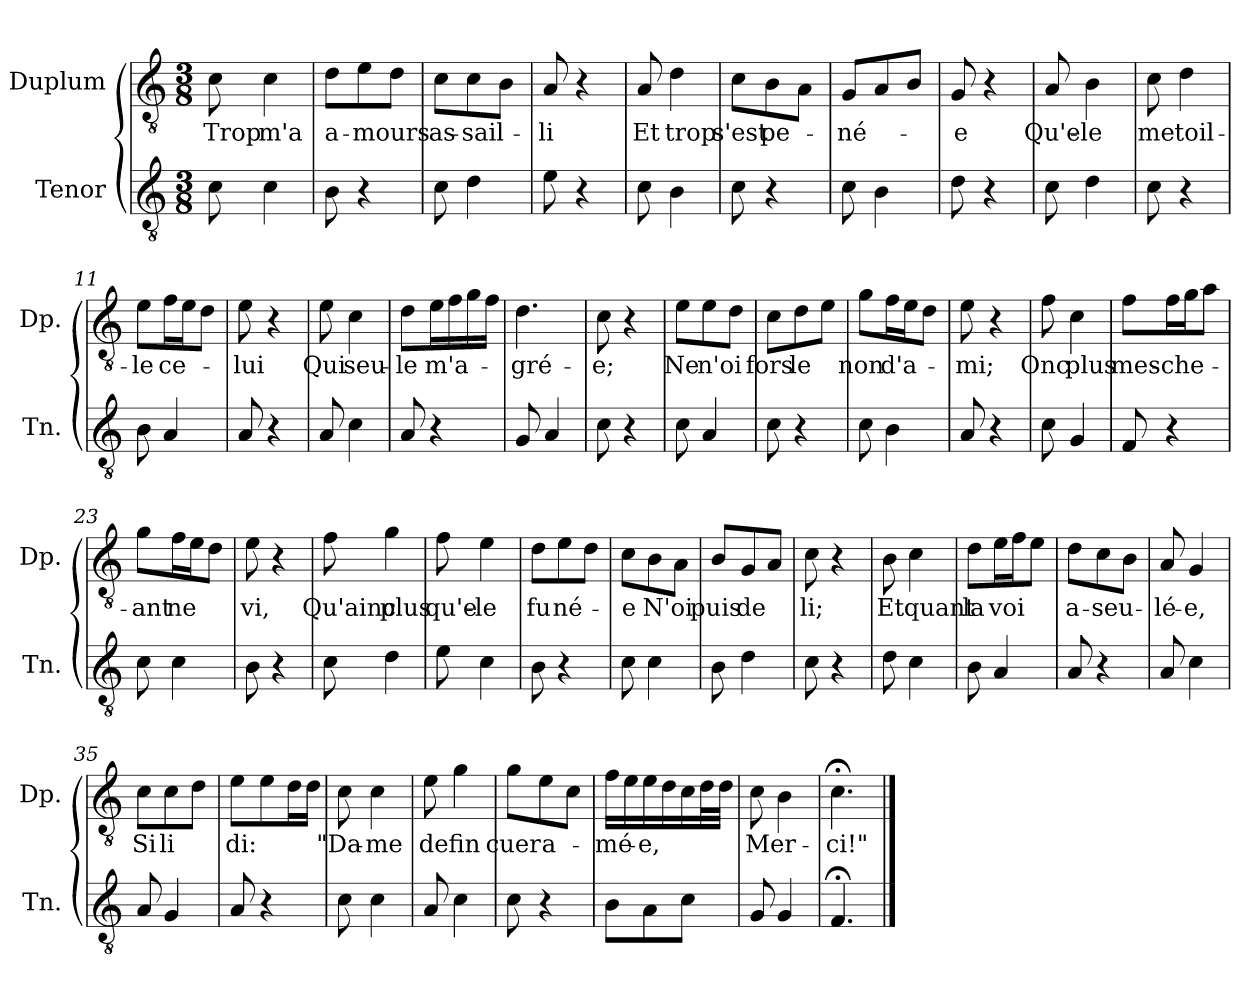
**kern	**kern	**text
*part2	*part1	*part1
*staff2	*staff1	*staff1
*I"Tenor	*I"Duplum	*
*I'Tn.	*I'Dp.	*
*clefGv2	*clefGv2	*
*k[]	*k[]	*
*M3/8	*M3/8	*
=1	=1	=1
!	!	!LO:LY:b
8c\	8c\	Trop
!	!	!LO:LY:b
4c\	4c\	m'a
=2	=2	=2
!	!	!LO:LY:b
8B\	8d\L	a-
!	!	!LO:LY:b
4r	8e\	-mours
.	8d\J	.
=3	=3	=3
!	!	!LO:LY:b
8c\	8c\L	as-
!	!	!LO:LY:b
4d\	8c\	-sail-
.	8B\J	.
=4	=4	=4
!	!	!LO:LY:b
8e\	8A/	-li
4r	4r	.
=5	=5	=5
!	!	!LO:LY:b
8c\	8A/	Et
!	!	!LO:LY:b
4B\	4d\	trop
=6	=6	=6
!	!	!LO:LY:b
8c\	8c\L	s'est
!	!	!LO:LY:b
4r	8B\	pe-
.	8A\J	.
=7	=7	=7
!	!	!LO:LY:b
8c\	8G/L	-né-
4B\	8A/	.
.	8B/J	.
=8	=8	=8
!	!	!LO:LY:b
8d\	8G/	-e
4r	4r	.
=9	=9	=9
!	!	!LO:LY:b
8c\	8A/	Qu'e-
!	!	!LO:LY:b
4d\	4B\	-le
=10	=10	=10
!	!	!LO:LY:b
8c\	8c\	me
!	!	!LO:LY:b
4r	4d\	toil-
=11	=11	=11
!	!	!LO:LY:b
8B\	8e\L	-le
!	!	!LO:LY:b
4A/	16f\L	ce-
.	16e\J	.
.	8d\J	.
!!LO:LB:g=z
=12	=12	=12
!	!	!LO:LY:b
8A/	8e\	-lui
4r	4r	.
=13	=13	=13
!	!	!LO:LY:b
8A/	8e\	Qui
!	!	!LO:LY:b
4c\	4c\	seu-
=14	=14	=14
!	!	!LO:LY:b
8A/	8d\L	-le
!	!	!LO:LY:b
4r	16e\L	m'a-
.	16f\	.
.	16g\	.
.	16f\JJ	.
=15	=15	=15
!	!	!LO:LY:b
8G/	4.d\	-gré-
4A/	.	.
=16	=16	=16
!	!	!LO:LY:b
8c\	8c\	-e;
4r	4r	.
=17	=17	=17
!	!	!LO:LY:b
8c\	8e\L	Ne
!	!	!LO:LY:b
4A/	8e\	n'oi
.	8d\J	.
=18	=18	=18
!	!	!LO:LY:b
8c\	8c\L	fors
!	!	!LO:LY:b
4r	8d\	le
.	8e\J	.
=19	=19	=19
!	!	!LO:LY:b
8c\	8g\L	non
!	!	!LO:LY:b
4B\	16f\L	d'a-
.	16e\J	.
.	8d\J	.
=20	=20	=20
!	!	!LO:LY:b
8A/	8e\	-mi;
4r	4r	.
=21	=21	=21
!	!	!LO:LY:b
8c\	8f\	Onc
!	!	!LO:LY:b
4G/	4c\	plus
=22	=22	=22
!	!	!LO:LY:b
8F/	8f\L	mes-
!	!	!LO:LY:b
4r	16f\L	-che-
.	16g\J	.
.	8a\J	.
!!LO:LB:g=z
=23	=23	=23
!	!	!LO:LY:b
8c\	8g\L	-ant
!	!	!LO:LY:b
4c\	16f\L	ne
.	16e\J	.
.	8d\J	.
=24	=24	=24
!	!	!LO:LY:b
8B\	8e\	vi,
4r	4r	.
=25	=25	=25
!	!	!LO:LY:b
8c\	8f\	Qu'ainc
!	!	!LO:LY:b
4d\	4g\	plus
=26	=26	=26
!	!	!LO:LY:b
8e\	8f\	qu'e-
!	!	!LO:LY:b
4c\	4e\	-le
=27	=27	=27
!	!	!LO:LY:b
8B\	8d\L	fu
!	!	!LO:LY:b
4r	8e\	né-
.	8d\J	.
=28	=28	=28
!	!	!LO:LY:b
8c\	8c\L	-e
!	!	!LO:LY:b
4c\	8B\	N'oi
.	8A\J	.
=29	=29	=29
!	!	!LO:LY:b
8B\	8B/L	puis
!	!	!LO:LY:b
4d\	8G/	de
.	8A/J	.
=30	=30	=30
!	!	!LO:LY:b
8c\	8c\	li;
4r	4r	.
=31	=31	=31
!	!	!LO:LY:b
8d\	8B\	Et
!	!	!LO:LY:b
4c\	4c\	quant
=32	=32	=32
!	!	!LO:LY:b
8B\	8d\L	la
!	!	!LO:LY:b
4A/	16e\L	voi
.	16f\J	.
.	8e\J	.
=33	=33	=33
!	!	!LO:LY:b
8A/	8d\L	a-
!	!	!LO:LY:b
4r	8c\	-seu-
.	8B\J	.
!!LO:LB:g=z
=34	=34	=34
!	!	!LO:LY:b
8A/	8A/	-lé-
!	!	!LO:LY:b
4c\	4G/	-e,
=35	=35	=35
!	!	!LO:LY:b
8A/	8c\L	Si
!	!	!LO:LY:b
4G/	8c\	li
.	8d\J	.
=36	=36	=36
!	!	!LO:LY:b
8A/	8e\L	di:
4r	8e\	.
*	*tremolo	*
.	16d\	.
.	16d\JJ	.
*	*Xtremolo	*
=37	=37	=37
!	!	!LO:LY:b
8c\	8c\	"Da-
!	!	!LO:LY:b
4c\	4c\	-me
=38	=38	=38
!	!	!LO:LY:b
8A/	8e\	de
!	!	!LO:LY:b
4c\	4g\	fin
=39	=39	=39
!	!	!LO:LY:b
8c\	8g\L	cuer
!	!	!LO:LY:b
4r	8e\	a-
.	8c\J	.
=40	=40	=40
!	!	!LO:LY:b
8B\L	16f\LL	-mé-
.	16e\	.
!	!	!LO:LY:b
8A\	16e\	-e,
.	16d\	.
8c\J	16c\	.
*	*tremolo	*
.	32d\	.
.	32d\JJJ	.
*	*Xtremolo	*
=41	=41	=41
!	!	!LO:LY:b
8G/	8c\	Mer-
4G/	4B\	.
=42	=42	=42
!	!	!LO:LY:b
4.F;</	4.c;<\	-ci!"
==	==	==
*-	*-	*-
